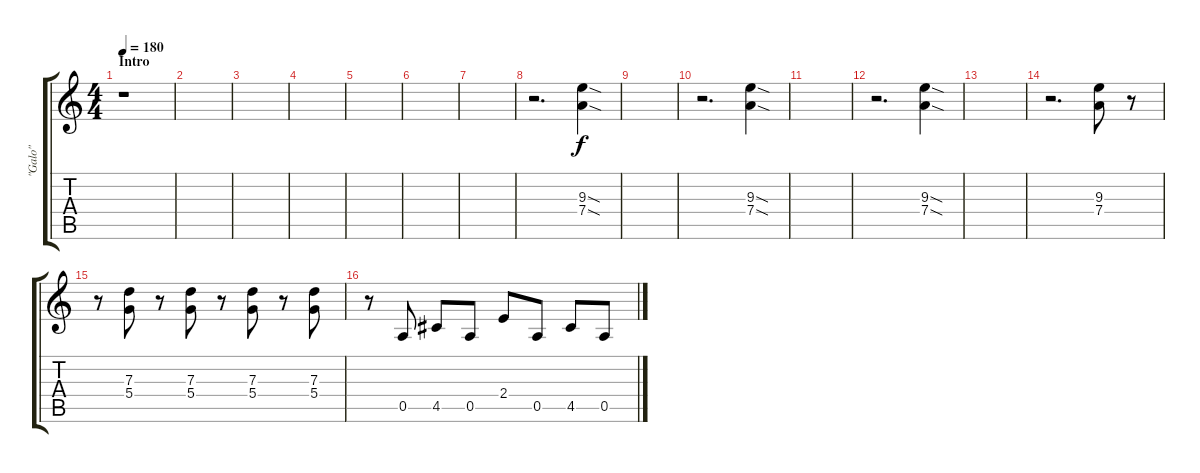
\track ("\"Galo\"" "\"Galo\"") {instrument overdrivenguitar}
\staff {score tabs}
\tuning (E4 B3 G3 D3 A2 E2) {hide}
\ts (4 4)
\section ("" "Intro")
\tempo 180
\clef g2
\ks c
r.1{dy f instrument overdrivenguitar} |
|
|
|
|
|
|
r.2{d} (9.3{sod} 7.4{sod}).4 |
|
r.2{d} (9.3{sod} 7.4{sod}).4 |
|
r.2{d} (9.3{sod} 7.4{sod}).4 |
|
r.2{d} (9.3 7.4).8 r.8 |
r.8 (7.3 5.4).8 r.8 (7.3 5.4).8 r.8 (7.3 5.4).8 r.8 (7.3 5.4).8 |
r.8 0.5.8 4.5.8 0.5.8 2.4.8 0.5.8 4.5.8 0.5.8
